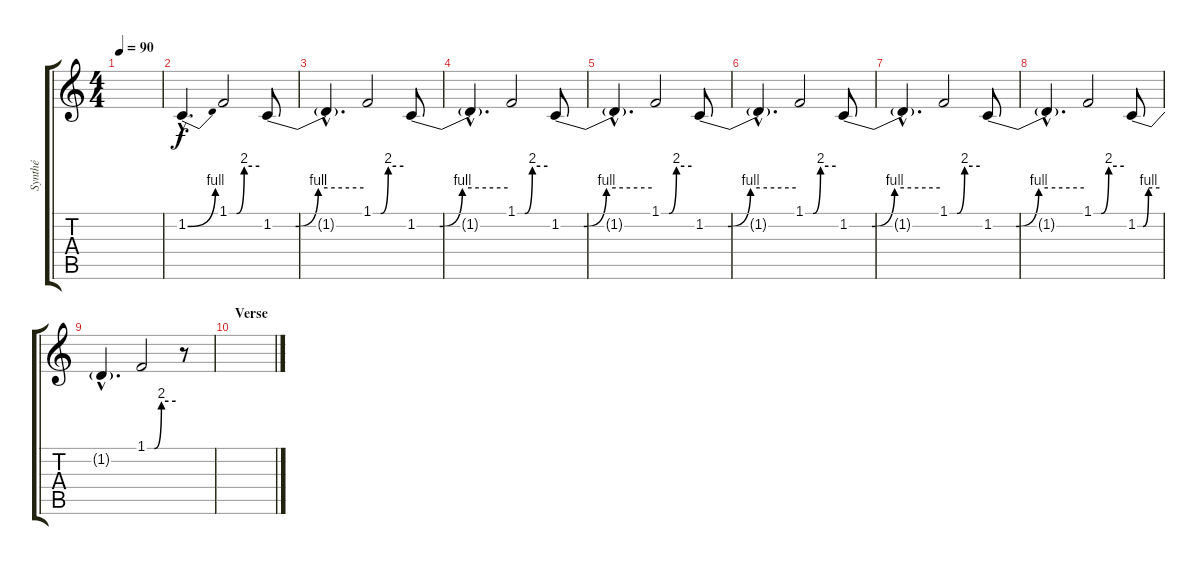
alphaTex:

\track ("Synthé" "Synthé") {instrument synthbrass1}
\staff {score tabs}
\tuning (E4 B3 G3 D3 A2 E2) {hide}
\ts (4 4)
\tempo 90
\clef g2
\ks c
|
1.2{be (bend 0 0 60 4) hac}.4{d} 1.1{be (custom 0 0 15 0 30 8 60 8)}.2 1.2{be (custom 0 0 15 0 30 4 60 4)}.8 |
1.2{hac t}.4{d} 1.1{be (custom 0 0 15 0 30 8 60 8)}.2 1.2{be (custom 0 0 15 0 30 4 60 4)}.8 |
1.2{hac t}.4{d} 1.1{be (custom 0 0 15 0 30 8 60 8)}.2 1.2{be (custom 0 0 15 0 30 4 60 4)}.8 |
1.2{hac t}.4{d} 1.1{be (custom 0 0 15 0 30 8 60 8)}.2 1.2{be (custom 0 0 15 0 30 4 60 4)}.8 |
1.2{hac t}.4{d} 1.1{be (custom 0 0 15 0 30 8 60 8)}.2 1.2{be (custom 0 0 15 0 30 4 60 4)}.8 |
1.2{hac t}.4{d} 1.1{be (custom 0 0 15 0 30 8 60 8)}.2 1.2{be (custom 0 0 15 0 30 4 60 4)}.8 |
1.2{hac t}.4{d} 1.1{be (custom 0 0 15 0 30 8 60 8)}.2 1.2{be (custom 0 0 15 0 30 4 60 4)}.8 |
1.2{hac t}.4{d} 1.1{be (custom 0 0 15 0 30 8 60 8)}.2 r.8 |
\section ("" "Verse")
